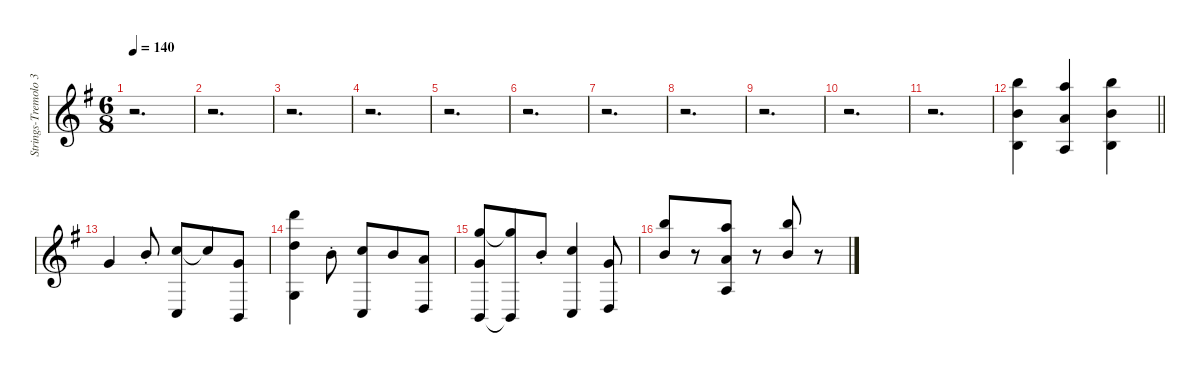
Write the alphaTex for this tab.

\defaultSystemsLayout 8
\hideDynamics
\bracketExtendMode groupsimilarinstruments
\firstSystemTrackNameMode fullname
\otherSystemsTrackNameOrientation horizontal
\track ("Strings-Tremolo 3" "vln.") {defaultSystemsLayout 8 instrument tremolostrings}
\staff {score}
\tuning (E4 B3 G3 D3 A2 E2)
\ts (6 8)
\tempo 140
\clef g2
\ks g
r.2{d dy mp beam Down} |
r.2{d beam Down} |
r.2{d beam Down} |
r.2{d beam Down} |
r.2{d beam Down} |
r.2{d beam Down} |
r.2{d beam Down} |
r.2{d beam Down} |
r.2{d beam Down} |
r.2{d beam Down} |
r.2{d beam Down} |
\barLineRight lightlight
(19.1{acc forcenatural} 12.2{acc forcenatural} 9.4{acc forcenatural}).4{beam Down} (17.1{acc forcenatural} 10.2{acc forcenatural} 7.4{acc forcenatural}).4{beam Up} (19.1{acc forcenatural} 12.2{acc forcenatural} 9.4{acc forcenatural}).4{beam Down} |
8.2{acc forcenatural}.4{beam Up} 7.1{st acc forcenatural}.8{beam Up} (8.1{acc forcenatural} 8.6{acc forcenatural}).8{beam Up} 8.1{t acc forcenatural}.8{dy f beam Up} (8.2{acc forcenatural} 7.6{acc forcenatural}).8{dy mp beam Up} |
(22.1{acc forcenatural} 15.2{acc forcenatural} 15.6{acc forcenatural}).4{beam Down} 7.1{st acc forcenatural}.8{beam Down} (8.1{acc forcenatural} 8.6{acc forcenatural}).8{beam Up} 7.1{acc forcenatural}.8{beam Up} (10.2{acc forcenatural} 10.6{acc forcenatural}).8{beam Up} |
(15.1{acc forcenatural} 8.2{acc forcenatural} 7.6{acc forcenatural}).8{beam Up} (15.1{t acc forcenatural} 7.6{t acc forcenatural}).8{dy f beam Up} 7.1{st acc forcenatural}.8{dy mp beam Up} (8.1{acc forcenatural} 8.6{acc forcenatural}).4{beam Up} (8.2{acc forcenatural} 10.6{acc forcenatural}).8{beam Up} |
(19.1{acc forcenatural} 12.2{acc forcenatural}).8{beam Up} r.8{beam Up} (17.1{acc forcenatural} 10.2{acc forcenatural} 7.4{acc forcenatural}).8{beam Up} r.8{beam Up} (19.1{acc forcenatural} 12.2{acc forcenatural}).8{beam Down} r.8{beam Down}
